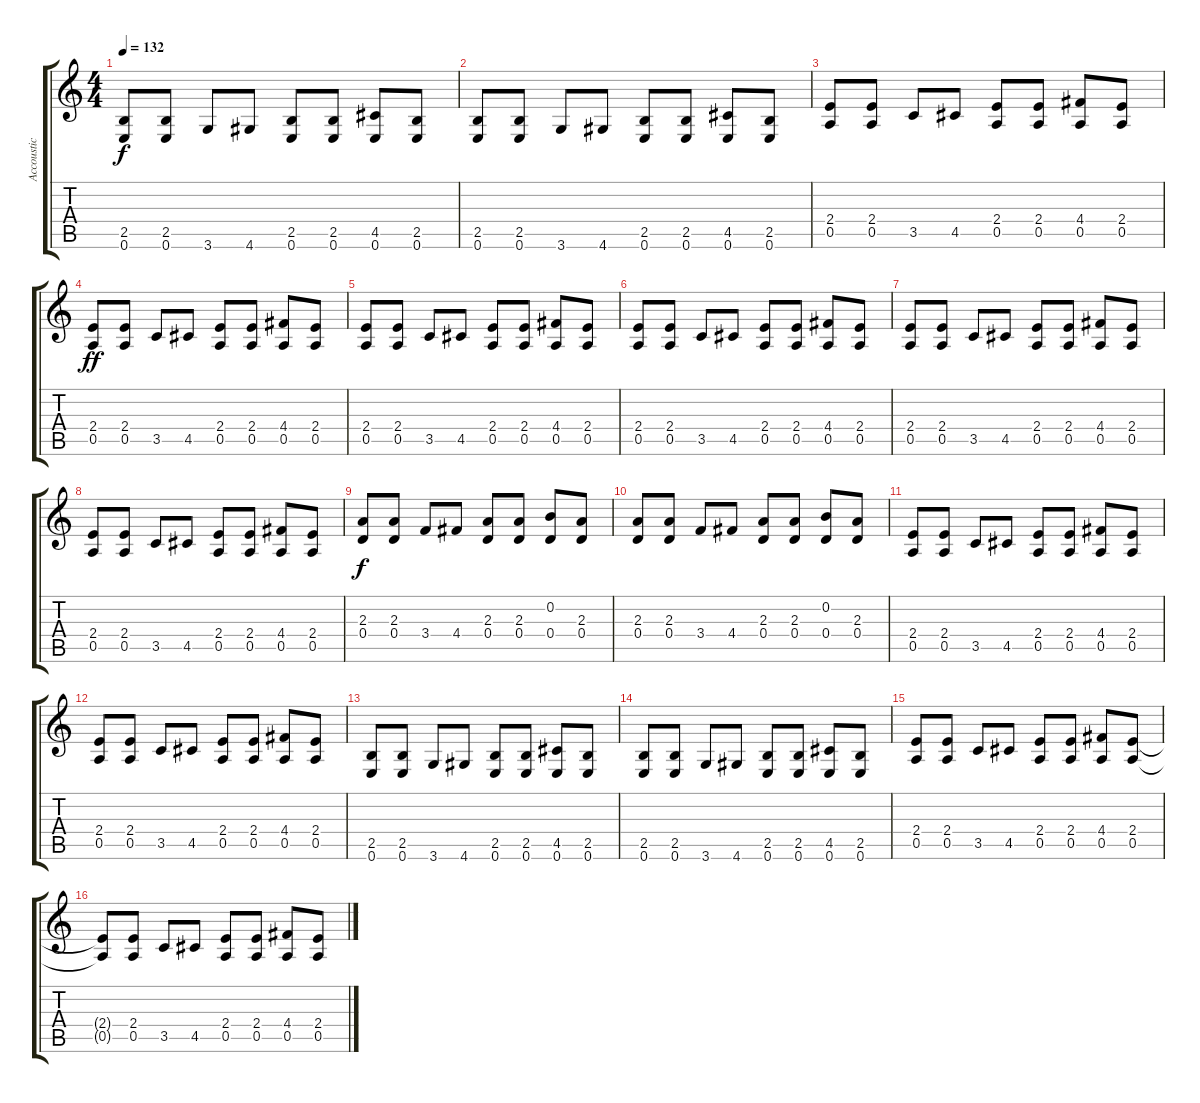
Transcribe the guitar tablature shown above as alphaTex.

\track ("Accoustic Guitar" "Accoustic ") {instrument acousticguitarsteel}
\staff {score tabs}
\tuning (E4 B3 G3 D3 A2 E2) {hide}
\ts (4 4)
\tempo 132
\clef g2
\ks c
(2.5 0.6).8{dy f} (2.5 0.6).8 3.6.8 4.6.8 (2.5 0.6).8 (2.5 0.6).8 (4.5 0.6).8 (2.5 0.6).8 |
(2.5 0.6).8 (2.5 0.6).8 3.6.8 4.6.8 (2.5 0.6).8 (2.5 0.6).8 (4.5 0.6).8 (2.5 0.6).8 |
(2.4 0.5).8 (2.4 0.5).8 3.5.8 4.5.8 (2.4 0.5).8 (2.4 0.5).8 (4.4 0.5).8 (2.4 0.5).8 |
(2.4 0.5).8{dy ff} (2.4 0.5).8 3.5.8 4.5.8 (2.4 0.5).8 (2.4 0.5).8 (4.4 0.5).8 (2.4 0.5).8 |
(2.4 0.5).8 (2.4 0.5).8 3.5.8 4.5.8 (2.4 0.5).8 (2.4 0.5).8 (4.4 0.5).8 (2.4 0.5).8 |
(2.4 0.5).8 (2.4 0.5).8 3.5.8 4.5.8 (2.4 0.5).8 (2.4 0.5).8 (4.4 0.5).8 (2.4 0.5).8 |
(2.4 0.5).8 (2.4 0.5).8 3.5.8 4.5.8 (2.4 0.5).8 (2.4 0.5).8 (4.4 0.5).8 (2.4 0.5).8 |
(2.4 0.5).8 (2.4 0.5).8 3.5.8 4.5.8 (2.4 0.5).8 (2.4 0.5).8 (4.4 0.5).8 (2.4 0.5).8 |
(2.3 0.4).8{dy f} (2.3 0.4).8 3.4.8 4.4.8 (2.3 0.4).8 (2.3 0.4).8 (0.2 0.4).8 (2.3 0.4).8 |
(2.3 0.4).8 (2.3 0.4).8 3.4.8 4.4.8 (2.3 0.4).8 (2.3 0.4).8 (0.2 0.4).8 (2.3 0.4).8 |
(2.4 0.5).8 (2.4 0.5).8 3.5.8 4.5.8 (2.4 0.5).8 (2.4 0.5).8 (4.4 0.5).8 (2.4 0.5).8 |
(2.4 0.5).8 (2.4 0.5).8 3.5.8 4.5.8 (2.4 0.5).8 (2.4 0.5).8 (4.4 0.5).8 (2.4 0.5).8 |
(2.5 0.6).8 (2.5 0.6).8 3.6.8 4.6.8 (2.5 0.6).8 (2.5 0.6).8 (4.5 0.6).8 (2.5 0.6).8 |
(2.5 0.6).8 (2.5 0.6).8 3.6.8 4.6.8 (2.5 0.6).8 (2.5 0.6).8 (4.5 0.6).8 (2.5 0.6).8 |
(2.4 0.5).8 (2.4 0.5).8 3.5.8 4.5.8 (2.4 0.5).8 (2.4 0.5).8 (4.4 0.5).8 (2.4 0.5).8 |
(2.4{t} 0.5{t}).8 (2.4 0.5).8 3.5.8 4.5.8 (2.4 0.5).8 (2.4 0.5).8 (4.4 0.5).8 (2.4 0.5).8
